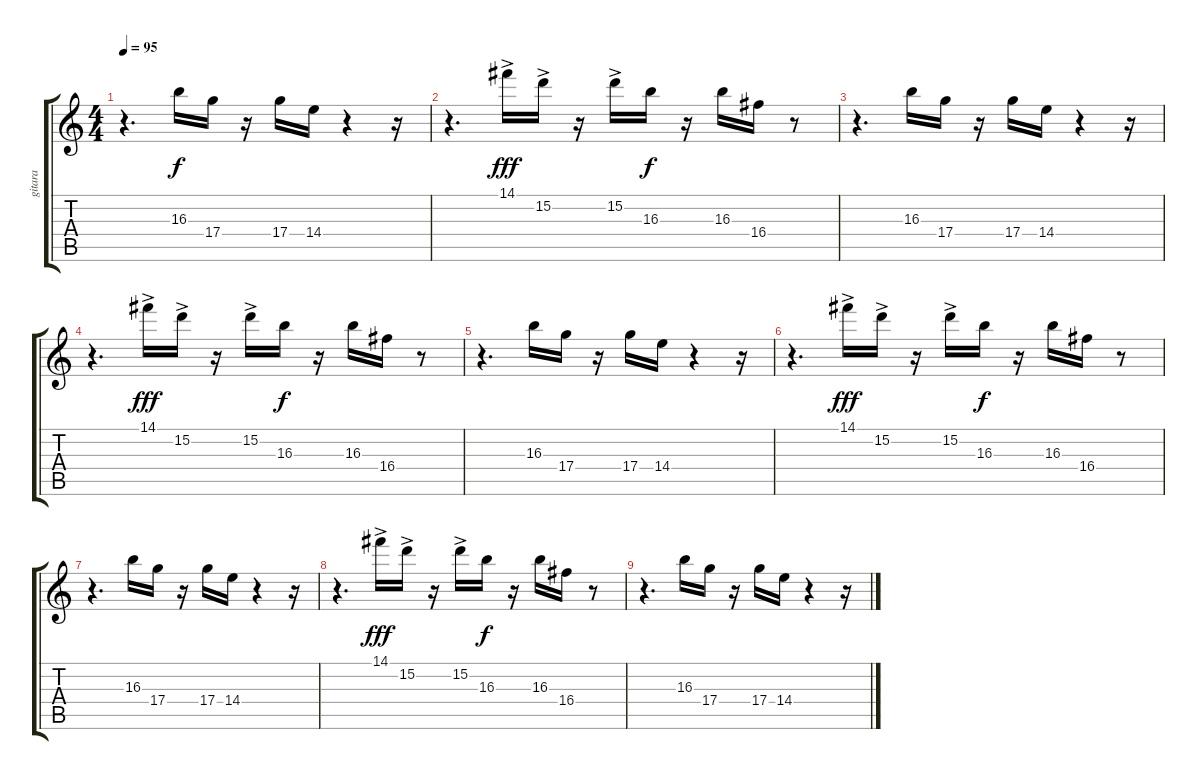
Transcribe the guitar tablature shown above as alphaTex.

\track ("gitara" "gitara") {instrument acousticguitarsteel}
\staff {score tabs}
\tuning (E4 B3 G3 D3 A2 E2) {hide}
\ts (4 4)
\tempo 95
\clef g2
\ks c
r.4{d dy f} 16.3.16 17.4.16 r.16 17.4.16 14.4.16 r.4 r.16 |
r.4{d} 14.1{ac}.16{dy fff} 15.2{ac}.16 r.16 15.2{ac}.16 16.3.16{dy f} r.16 16.3.16 16.4.16 r.8 |
r.4{d} 16.3.16 17.4.16 r.16 17.4.16 14.4.16 r.4 r.16 |
r.4{d} 14.1{ac}.16{dy fff} 15.2{ac}.16 r.16 15.2{ac}.16 16.3.16{dy f} r.16 16.3.16 16.4.16 r.8 |
r.4{d} 16.3.16 17.4.16 r.16 17.4.16 14.4.16 r.4 r.16 |
r.4{d} 14.1{ac}.16{dy fff} 15.2{ac}.16 r.16 15.2{ac}.16 16.3.16{dy f} r.16 16.3.16 16.4.16 r.8 |
r.4{d} 16.3.16 17.4.16 r.16 17.4.16 14.4.16 r.4 r.16 |
r.4{d} 14.1{ac}.16{dy fff} 15.2{ac}.16 r.16 15.2{ac}.16 16.3.16{dy f} r.16 16.3.16 16.4.16 r.8 |
r.4{d} 16.3.16 17.4.16 r.16 17.4.16 14.4.16 r.4 r.16
